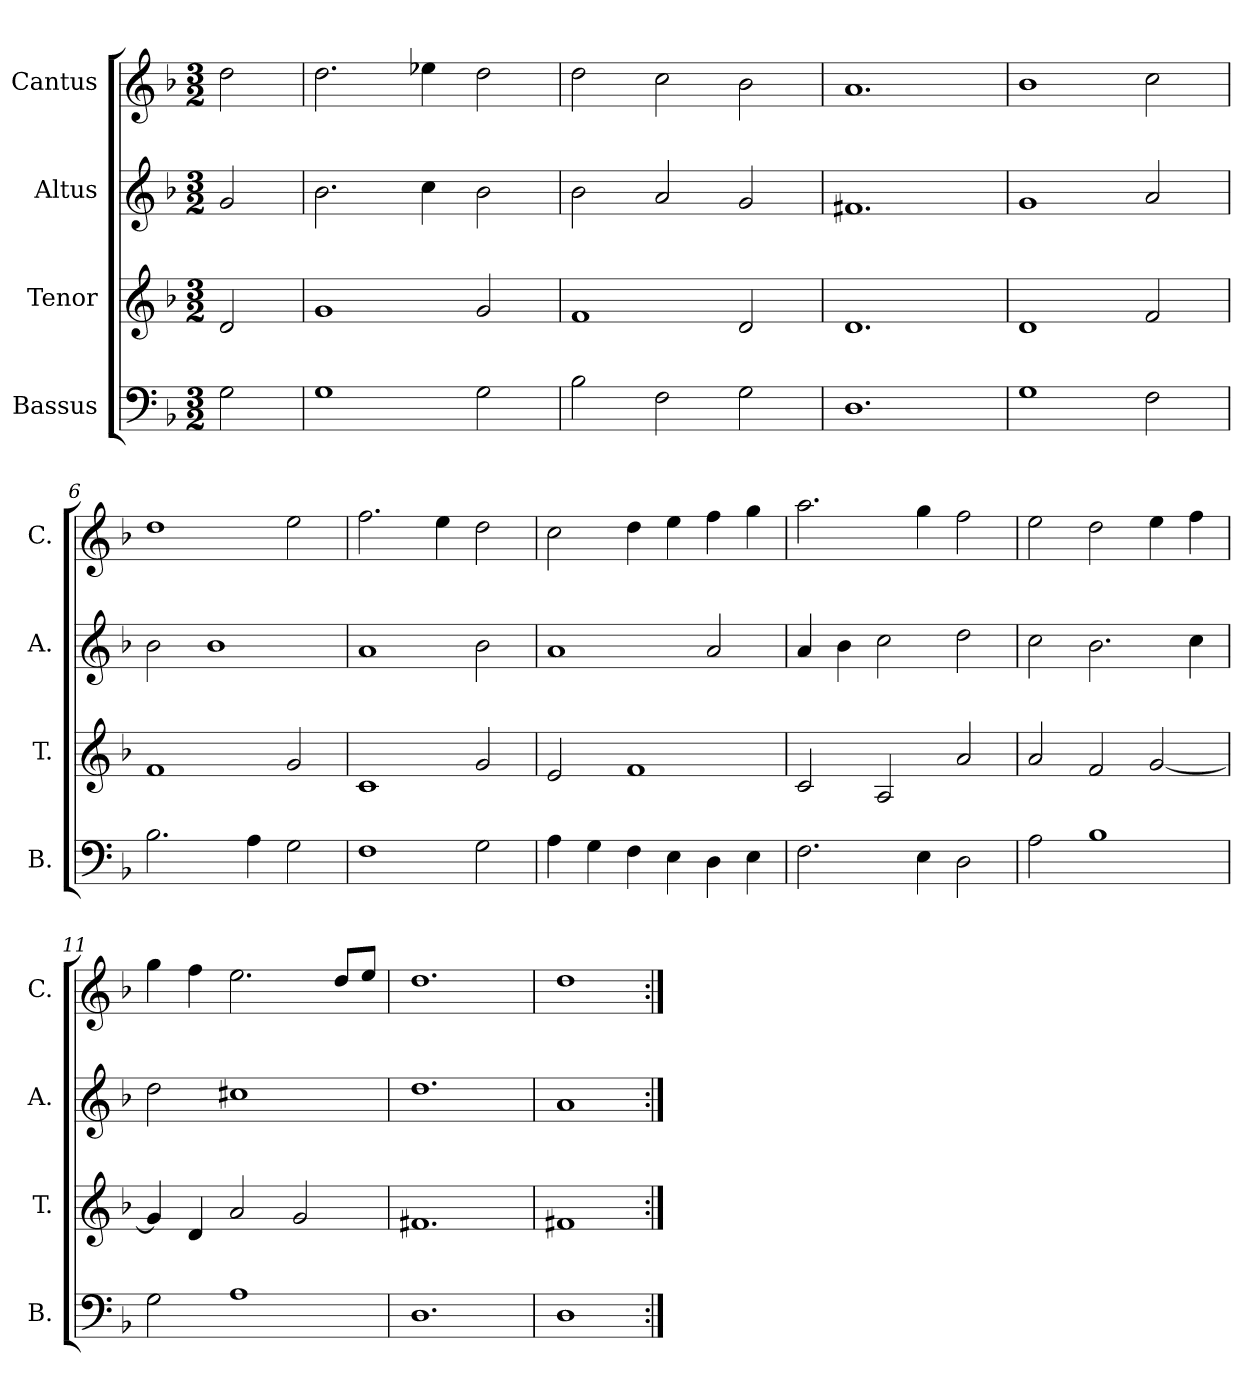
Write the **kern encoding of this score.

**kern	**kern	**kern	**kern
*part4	*part3	*part2	*part1
*staff4	*staff3	*staff2	*staff1
*I"Bassus	*I"Tenor	*I"Altus	*I"Cantus
*I'B.	*I'T.	*I'A.	*I'C.
*clefF4	*clefG2	*clefG2	*clefG2
*k[b-]	*k[b-]	*k[b-]	*k[b-]
*F:	*F:	*F:	*F:
*M3/2	*M3/2	*M3/2	*M3/2
=1	=1	=1	=1
2G\	2d/	2g/	2dd\
=2	=2	=2	=2
1G\	1g/	2.b-\	2.dd\
.	.	4cc\	4ee-X\
2G\	2g/	2b-\	2dd\
=3	=3	=3	=3
2B-\	1f/	2b-\	2dd\
2F\	.	2a/	2cc\
2G\	2d/	2g/	2b-\
=4	=4	=4	=4
1.D\	1.d/	1.f#X/	1.a/
=5	=5	=5	=5
1G\	1d/	1g/	1b-\
2F\	2f/	2a/	2cc\
=6	=6	=6	=6
2.B-\	1f/	2b-\	1dd\
.	.	1b-\	.
4A\	.	.	.
2G\	2g/	.	2ee\
=7	=7	=7	=7
1F\	1c/	1a/	2.ff\
.	.	.	4ee\
2G\	2g/	2b-\	2dd\
=8	=8	=8	=8
4A\	2e/	1a/	2cc\
4G\	.	.	.
4F\	1f/	.	4dd\
4E\	.	.	4ee\
4D\	.	2a/	4ff\
4E\	.	.	4gg\
=9	=9	=9	=9
2.F\	2c/	4a/	2.aa\
.	.	4b-\	.
.	2A/	2cc\	.
4E\	.	.	4gg\
2D\	2a/	2dd\	2ff\
=10	=10	=10	=10
2A\	2a/	2cc\	2ee\
1B-\	2f/	2.b-\	2dd\
.	[2g/	.	4ee\
.	.	4cc\	4ff\
!!LO:LB:g=z
=11	=11	=11	=11
2G\	4g/]	2dd\	4gg\
.	4d/	.	4ff\
1A\	2a/	1cc#X\	2.ee\
.	2g/	.	.
.	.	.	8dd/L
.	.	.	8ee/J
=12	=12	=12	=12
1.D\	1.f#X/	1.dd\	1.dd\
=13	=13	=13	=13
1D\	1f#X/	1a/	1dd\
=:|!	=:|!	=:|!	=:|!
*-	*-	*-	*-
